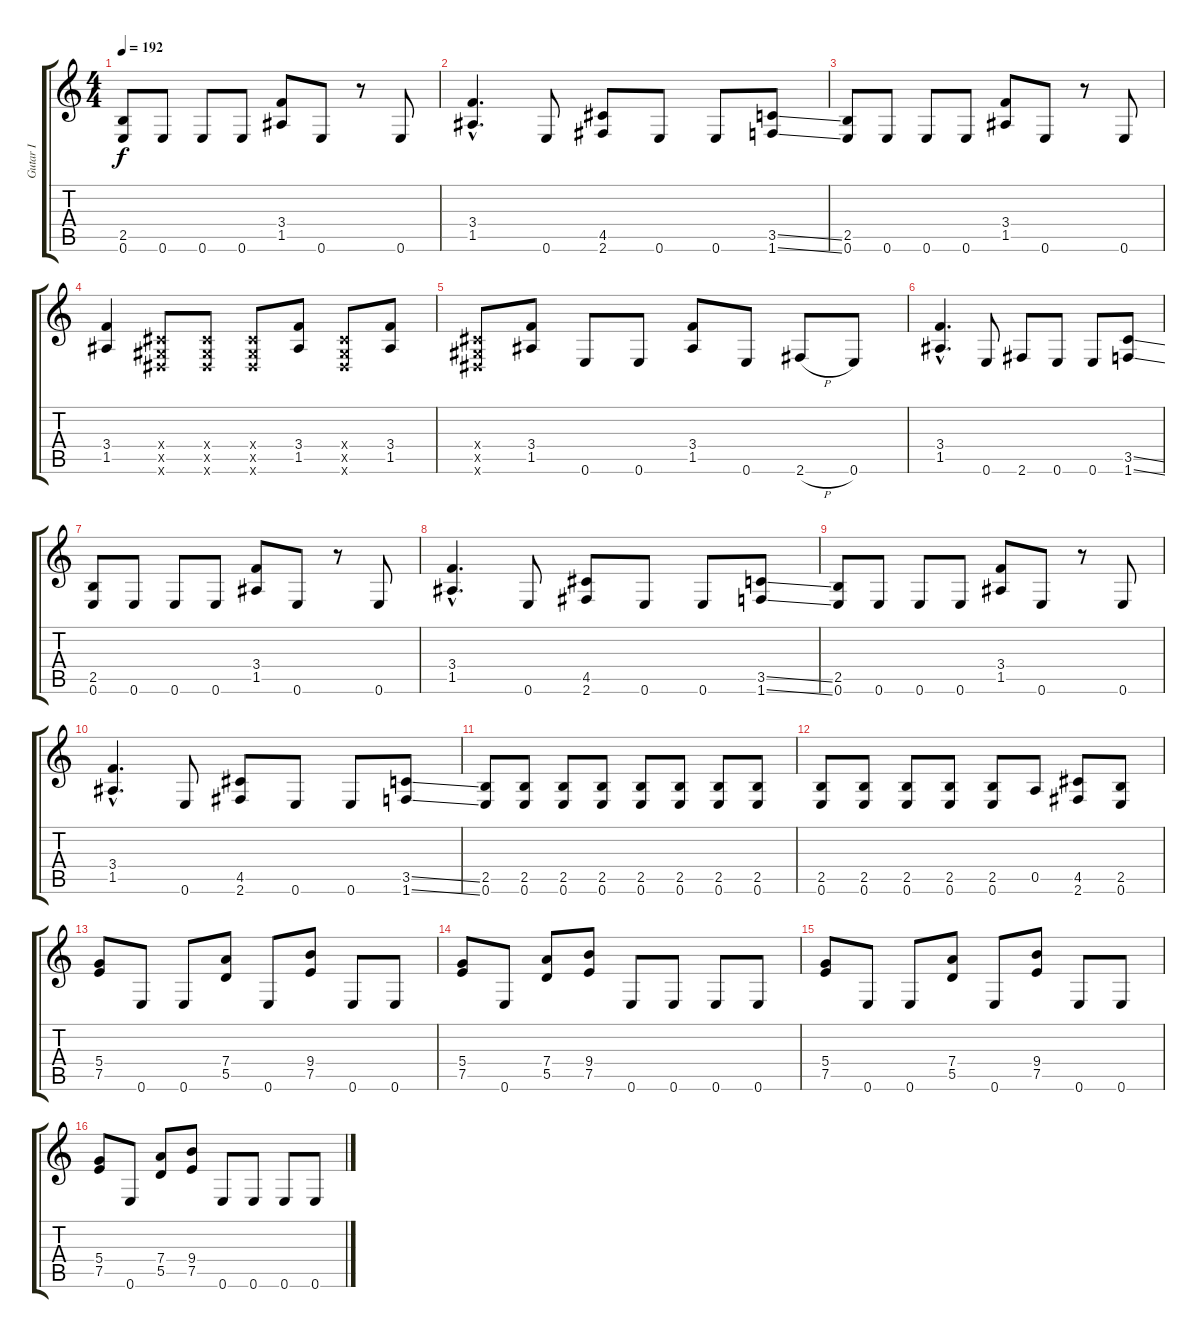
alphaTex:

\track ("Gutar I" "Gutar I") {instrument distortionguitar}
\staff {score tabs}
\tuning (E4 B3 G3 D3 A2 E2) {hide}
\ts (4 4)
\tempo 192
\clef g2
\ks c
(2.5 0.6).8{dy f} 0.6.8 0.6.8 0.6.8 (3.4 1.5).8 0.6.8 r.8 0.6.8 |
(3.4{hac} 1.5{hac}).4{d} 0.6.8 (4.5 2.6).8 0.6.8 0.6.8 (3.5{ss} 1.6{ss}).8 |
(2.5 0.6).8 0.6.8 0.6.8 0.6.8 (3.4 1.5).8 0.6.8 r.8 0.6.8 |
(3.4 1.5).4 (-1.4{x} -1.5{x} -1.6{x}).8 (-1.4{x} -1.5{x} -1.6{x}).8 (-1.4{x} -1.5{x} -1.6{x}).8 (3.4 1.5).8 (-1.4{x} -1.5{x} -1.6{x}).8 (3.4 1.5).8 |
(-1.4{x} -1.5{x} -1.6{x}).8 (3.4 1.5).8 0.6.8 0.6.8 (3.4 1.5).8 0.6.8 2.6{h}.8 0.6.8 |
(3.4{hac} 1.5{hac}).4{d} 0.6.8 2.6.8 0.6.8 0.6.8 (3.5{ss} 1.6{ss}).8 |
(2.5 0.6).8 0.6.8 0.6.8 0.6.8 (3.4 1.5).8 0.6.8 r.8 0.6.8 |
(3.4{hac} 1.5{hac}).4{d} 0.6.8 (4.5 2.6).8 0.6.8 0.6.8 (3.5{ss} 1.6{ss}).8 |
(2.5 0.6).8 0.6.8 0.6.8 0.6.8 (3.4 1.5).8 0.6.8 r.8 0.6.8 |
(3.4{hac} 1.5{hac}).4{d} 0.6.8 (4.5 2.6).8 0.6.8 0.6.8 (3.5{ss} 1.6{ss}).8 |
(2.5 0.6).8 (2.5 0.6).8 (2.5 0.6).8 (2.5 0.6).8 (2.5 0.6).8 (2.5 0.6).8 (2.5 0.6).8 (2.5 0.6).8 |
(2.5 0.6).8 (2.5 0.6).8 (2.5 0.6).8 (2.5 0.6).8 (2.5 0.6).8 0.5.8 (4.5 2.6).8 (2.5 0.6).8 |
(5.4 7.5).8 0.6.8 0.6.8 (7.4 5.5).8 0.6.8 (9.4 7.5).8 0.6.8 0.6.8 |
(5.4 7.5).8 0.6.8 (7.4 5.5).8 (9.4 7.5).8 0.6.8 0.6.8 0.6.8 0.6.8 |
(5.4 7.5).8 0.6.8 0.6.8 (7.4 5.5).8 0.6.8 (9.4 7.5).8 0.6.8 0.6.8 |
(5.4 7.5).8 0.6.8 (7.4 5.5).8 (9.4 7.5).8 0.6.8 0.6.8 0.6.8 0.6.8
